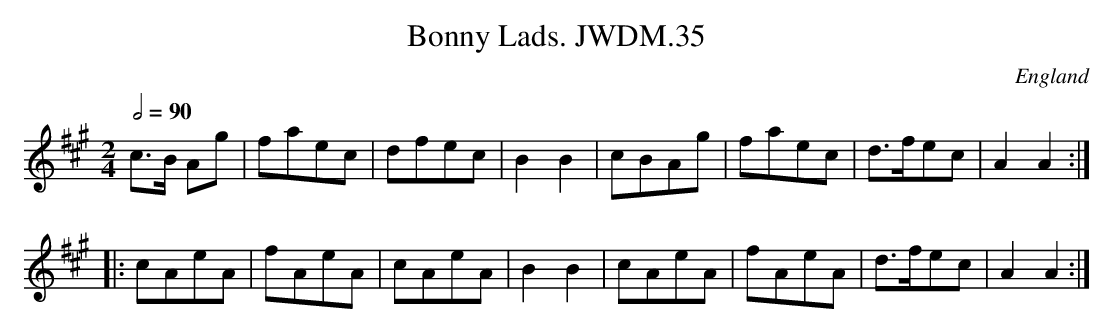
X:1
T:Bonny Lads. JWDM.35
L:1/8
M:2/4
O:England
Q:1/2=90
K:A
c>B Ag|faec|dfec|B2B2|cBAg|faec|d>fec|A2A2:|!
|:cAeA|fAeA|cAeA|B2B2|cAeA|fAeA|d>fec|A2A2:|
